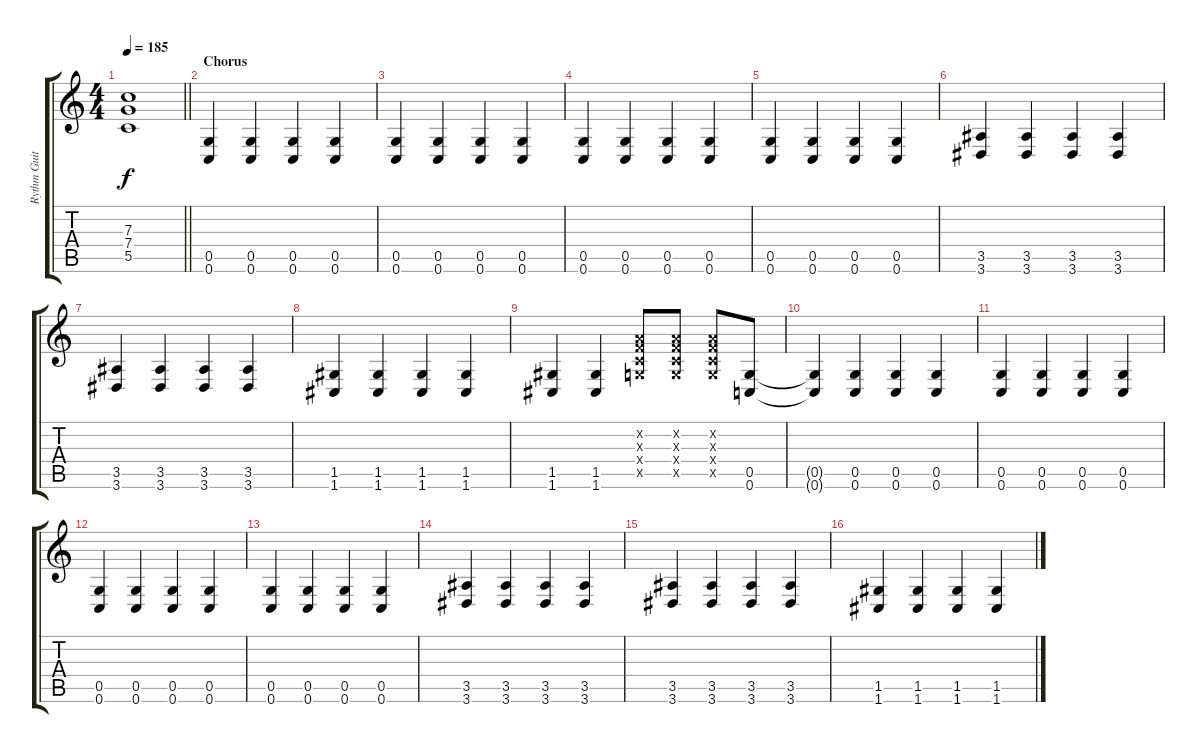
\track ("Rythm Guitar (Michael Money)" "Rythm Guit") {instrument distortionguitar}
\staff {score tabs}
\tuning (D4 A3 F3 C3 G2 C2) {hide}
\ts (4 4)
\tempo 185
\clef g2
\barLineRight lightlight
\ks c
(7.3{t} 7.4{t} 5.5{t}).1{dy f} |
\section ("" "Chorus")
(0.5 0.6).4{volume 8} (0.5 0.6).4 (0.5 0.6).4 (0.5 0.6).4 |
(0.5 0.6).4 (0.5 0.6).4 (0.5 0.6).4 (0.5 0.6).4 |
(0.5 0.6).4 (0.5 0.6).4 (0.5 0.6).4 (0.5 0.6).4 |
(0.5 0.6).4 (0.5 0.6).4 (0.5 0.6).4 (0.5 0.6).4 |
(3.5 3.6).4 (3.5 3.6).4 (3.5 3.6).4 (3.5 3.6).4 |
(3.5 3.6).4 (3.5 3.6).4 (3.5 3.6).4 (3.5 3.6).4 |
(1.5 1.6).4 (1.5 1.6).4 (1.5 1.6).4 (1.5 1.6).4 |
(1.5 1.6).4 (1.5 1.6).4 (0.2{x} 0.3{x} 0.4{x} 0.5{x}).8 (0.2{x} 0.3{x} 0.4{x} 0.5{x}).8 (0.2{x} 0.3{x} 0.4{x} 0.5{x}).8 (0.5 0.6).8 |
(0.5{t} 0.6{t}).4 (0.5 0.6).4 (0.5 0.6).4 (0.5 0.6).4 |
(0.5 0.6).4 (0.5 0.6).4 (0.5 0.6).4 (0.5 0.6).4 |
(0.5 0.6).4 (0.5 0.6).4 (0.5 0.6).4 (0.5 0.6).4 |
(0.5 0.6).4 (0.5 0.6).4 (0.5 0.6).4 (0.5 0.6).4 |
(3.5 3.6).4 (3.5 3.6).4 (3.5 3.6).4 (3.5 3.6).4 |
(3.5 3.6).4 (3.5 3.6).4 (3.5 3.6).4 (3.5 3.6).4 |
(1.5 1.6).4 (1.5 1.6).4 (1.5 1.6).4 (1.5 1.6).4
